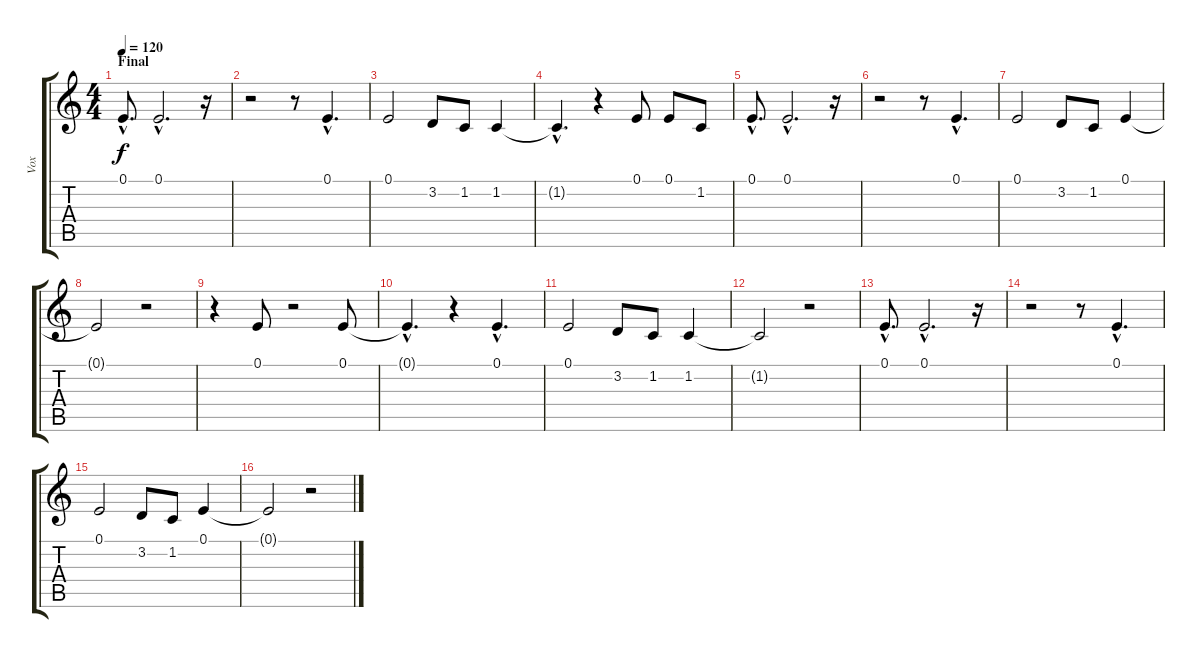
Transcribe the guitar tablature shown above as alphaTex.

\track ("Vox" "Vox") {instrument harmonica}
\staff {score tabs}
\tuning (E4 B3 G3 D3 A2 E2) {hide}
\ts (4 4)
\section ("" "Final")
\tempo 120
\clef g2
\ks c
0.1{hac}.8{d dy f} 0.1{hac}.2{d} r.16 |
r.2 r.8 0.1{hac}.4{d} |
0.1.2 3.2.8 1.2.8 1.2.4 |
1.2{hac t}.4{d} r.4 0.1.8 0.1.8 1.2.8 |
0.1{hac}.8{d} 0.1{hac}.2{d} r.16 |
r.2 r.8 0.1{hac}.4{d} |
0.1.2 3.2.8 1.2.8 0.1.4 |
0.1{t}.2 r.2 |
r.4 0.1.8 r.2 0.1.8 |
0.1{hac t}.4{d} r.4 0.1{hac}.4{d} |
0.1.2 3.2.8 1.2.8 1.2.4 |
1.2{t}.2 r.2 |
0.1{hac}.8{d} 0.1{hac}.2{d} r.16 |
r.2 r.8 0.1{hac}.4{d} |
0.1.2 3.2.8 1.2.8 0.1.4 |
0.1{t}.2 r.2
